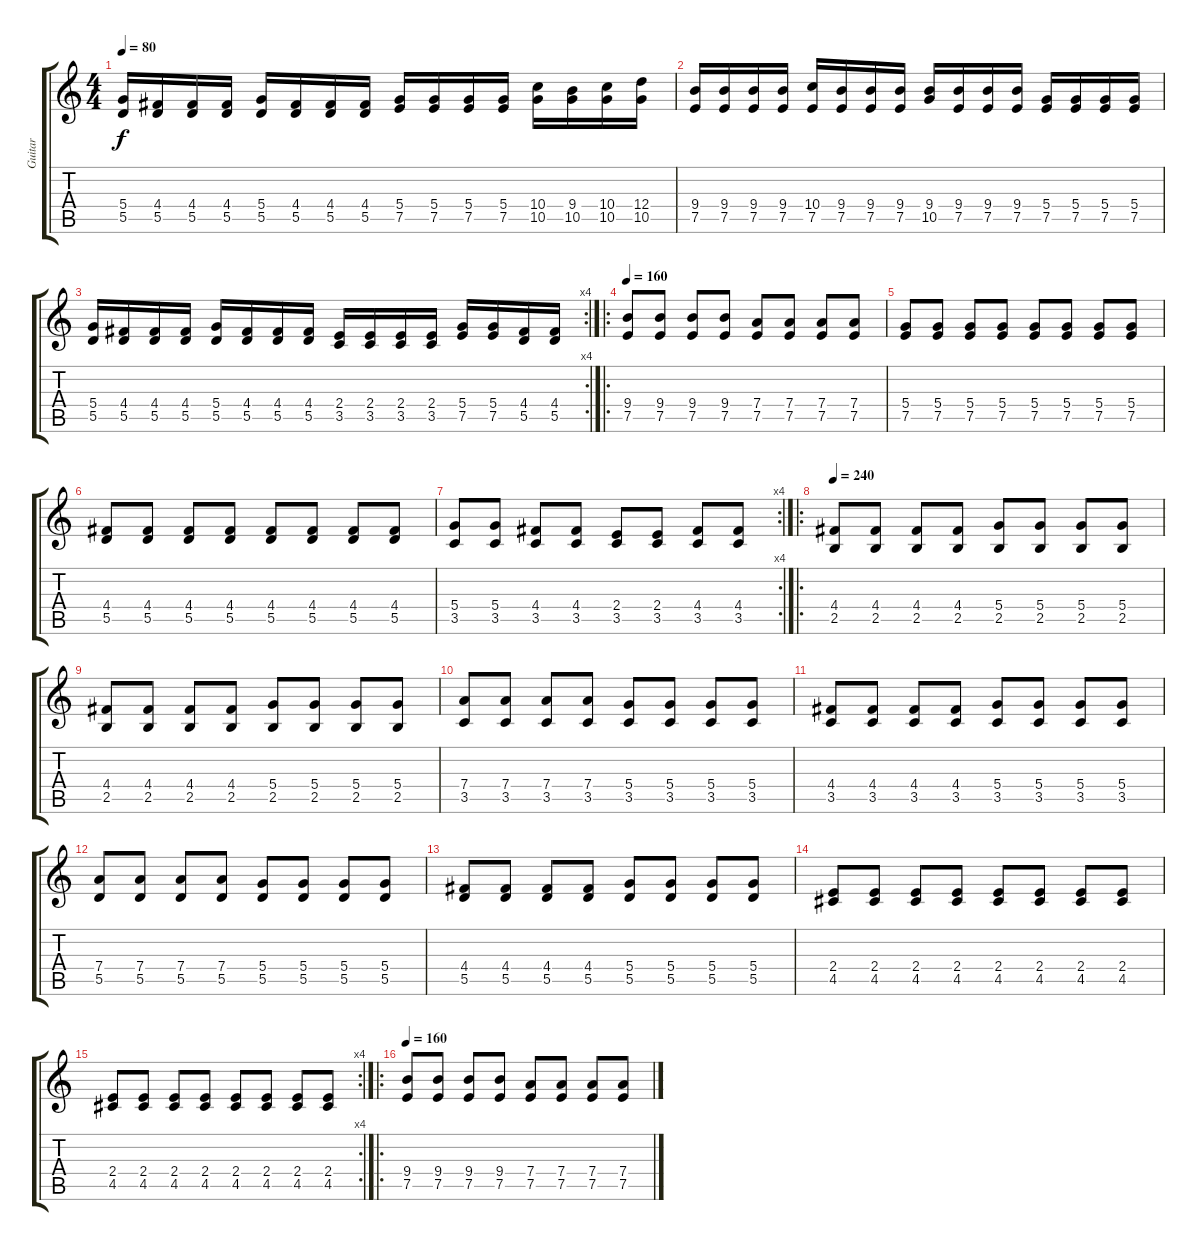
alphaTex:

\track ("Guitar" "Guitar") {instrument acousticguitarsteel}
\staff {score tabs}
\tuning (E4 B3 G3 D3 A2 E2) {hide}
\ts (4 4)
\tempo 80
\clef g2
\ks c
(5.4 5.5).16{dy f} (4.4 5.5).16 (4.4 5.5).16 (4.4 5.5).16 (5.4 5.5).16 (4.4 5.5).16 (4.4 5.5).16 (4.4 5.5).16 (5.4 7.5).16 (5.4 7.5).16 (5.4 7.5).16 (5.4 7.5).16 (10.4 10.5).16 (9.4 10.5).16 (10.4 10.5).16 (12.4 10.5).16 |
(9.4 7.5).16 (9.4 7.5).16 (9.4 7.5).16 (9.4 7.5).16 (10.4 7.5).16 (9.4 7.5).16 (9.4 7.5).16 (9.4 7.5).16 (9.4 10.5).16 (9.4 7.5).16 (9.4 7.5).16 (9.4 7.5).16 (5.4 7.5).16 (5.4 7.5).16 (5.4 7.5).16 (5.4 7.5).16 |
\rc 4
(5.4 5.5).16 (4.4 5.5).16 (4.4 5.5).16 (4.4 5.5).16 (5.4 5.5).16 (4.4 5.5).16 (4.4 5.5).16 (4.4 5.5).16 (2.4 3.5).16 (2.4 3.5).16 (2.4 3.5).16 (2.4 3.5).16 (5.4 7.5).16 (5.4 7.5).16 (4.4 5.5).16 (4.4 5.5).16 |
\ro
\tempo 160
(9.4 7.5).8 (9.4 7.5).8 (9.4 7.5).8 (9.4 7.5).8 (7.4 7.5).8 (7.4 7.5).8 (7.4 7.5).8 (7.4 7.5).8 |
(5.4 7.5).8 (5.4 7.5).8 (5.4 7.5).8 (5.4 7.5).8 (5.4 7.5).8 (5.4 7.5).8 (5.4 7.5).8 (5.4 7.5).8 |
(4.4 5.5).8 (4.4 5.5).8 (4.4 5.5).8 (4.4 5.5).8 (4.4 5.5).8 (4.4 5.5).8 (4.4 5.5).8 (4.4 5.5).8 |
\rc 4
(5.4 3.5).8 (5.4 3.5).8 (4.4 3.5).8 (4.4 3.5).8 (2.4 3.5).8 (2.4 3.5).8 (4.4 3.5).8 (4.4 3.5).8 |
\ro
\tempo 240
(4.4 2.5).8 (4.4 2.5).8 (4.4 2.5).8 (4.4 2.5).8 (5.4 2.5).8 (5.4 2.5).8 (5.4 2.5).8 (5.4 2.5).8 |
(4.4 2.5).8 (4.4 2.5).8 (4.4 2.5).8 (4.4 2.5).8 (5.4 2.5).8 (5.4 2.5).8 (5.4 2.5).8 (5.4 2.5).8 |
(7.4 3.5).8 (7.4 3.5).8 (7.4 3.5).8 (7.4 3.5).8 (5.4 3.5).8 (5.4 3.5).8 (5.4 3.5).8 (5.4 3.5).8 |
(4.4 3.5).8 (4.4 3.5).8 (4.4 3.5).8 (4.4 3.5).8 (5.4 3.5).8 (5.4 3.5).8 (5.4 3.5).8 (5.4 3.5).8 |
(7.4 5.5).8 (7.4 5.5).8 (7.4 5.5).8 (7.4 5.5).8 (5.4 5.5).8 (5.4 5.5).8 (5.4 5.5).8 (5.4 5.5).8 |
(4.4 5.5).8 (4.4 5.5).8 (4.4 5.5).8 (4.4 5.5).8 (5.4 5.5).8 (5.4 5.5).8 (5.4 5.5).8 (5.4 5.5).8 |
(2.4 4.5).8 (2.4 4.5).8 (2.4 4.5).8 (2.4 4.5).8 (2.4 4.5).8 (2.4 4.5).8 (2.4 4.5).8 (2.4 4.5).8 |
\rc 4
(2.4 4.5).8 (2.4 4.5).8 (2.4 4.5).8 (2.4 4.5).8 (2.4 4.5).8 (2.4 4.5).8 (2.4 4.5).8 (2.4 4.5).8 |
\ro
\tempo 160
(9.4 7.5).8 (9.4 7.5).8 (9.4 7.5).8 (9.4 7.5).8 (7.4 7.5).8 (7.4 7.5).8 (7.4 7.5).8 (7.4 7.5).8
